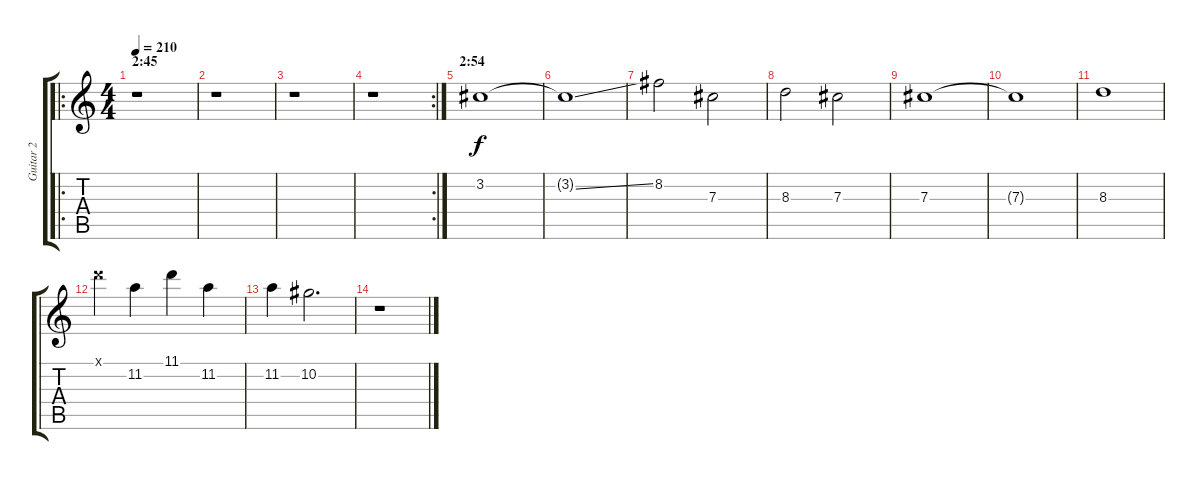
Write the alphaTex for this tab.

\track ("Guitar 2" "Guitar 2") {instrument distortionguitar}
\staff {score tabs}
\tuning (Eb4 Bb3 Gb3 Db3 Ab2 Db2) {hide}
\ro
\ts (4 4)
\section ("" "2:45")
\tempo 210
\clef g2
\ks c
r.1{dy f} |
r.1 |
r.1 |
\rc 2
r.1 |
\section ("" "2:54")
3.2.1 |
3.2{ss t}.1 |
8.2.2 7.3.2 |
8.3.2 7.3.2 |
7.3.1 |
7.3{t}.1 |
8.3.1 |
11.1{x}.4 11.2.4 11.1.4 11.2.4 |
11.2.4 10.2.2{d} |
r.1
